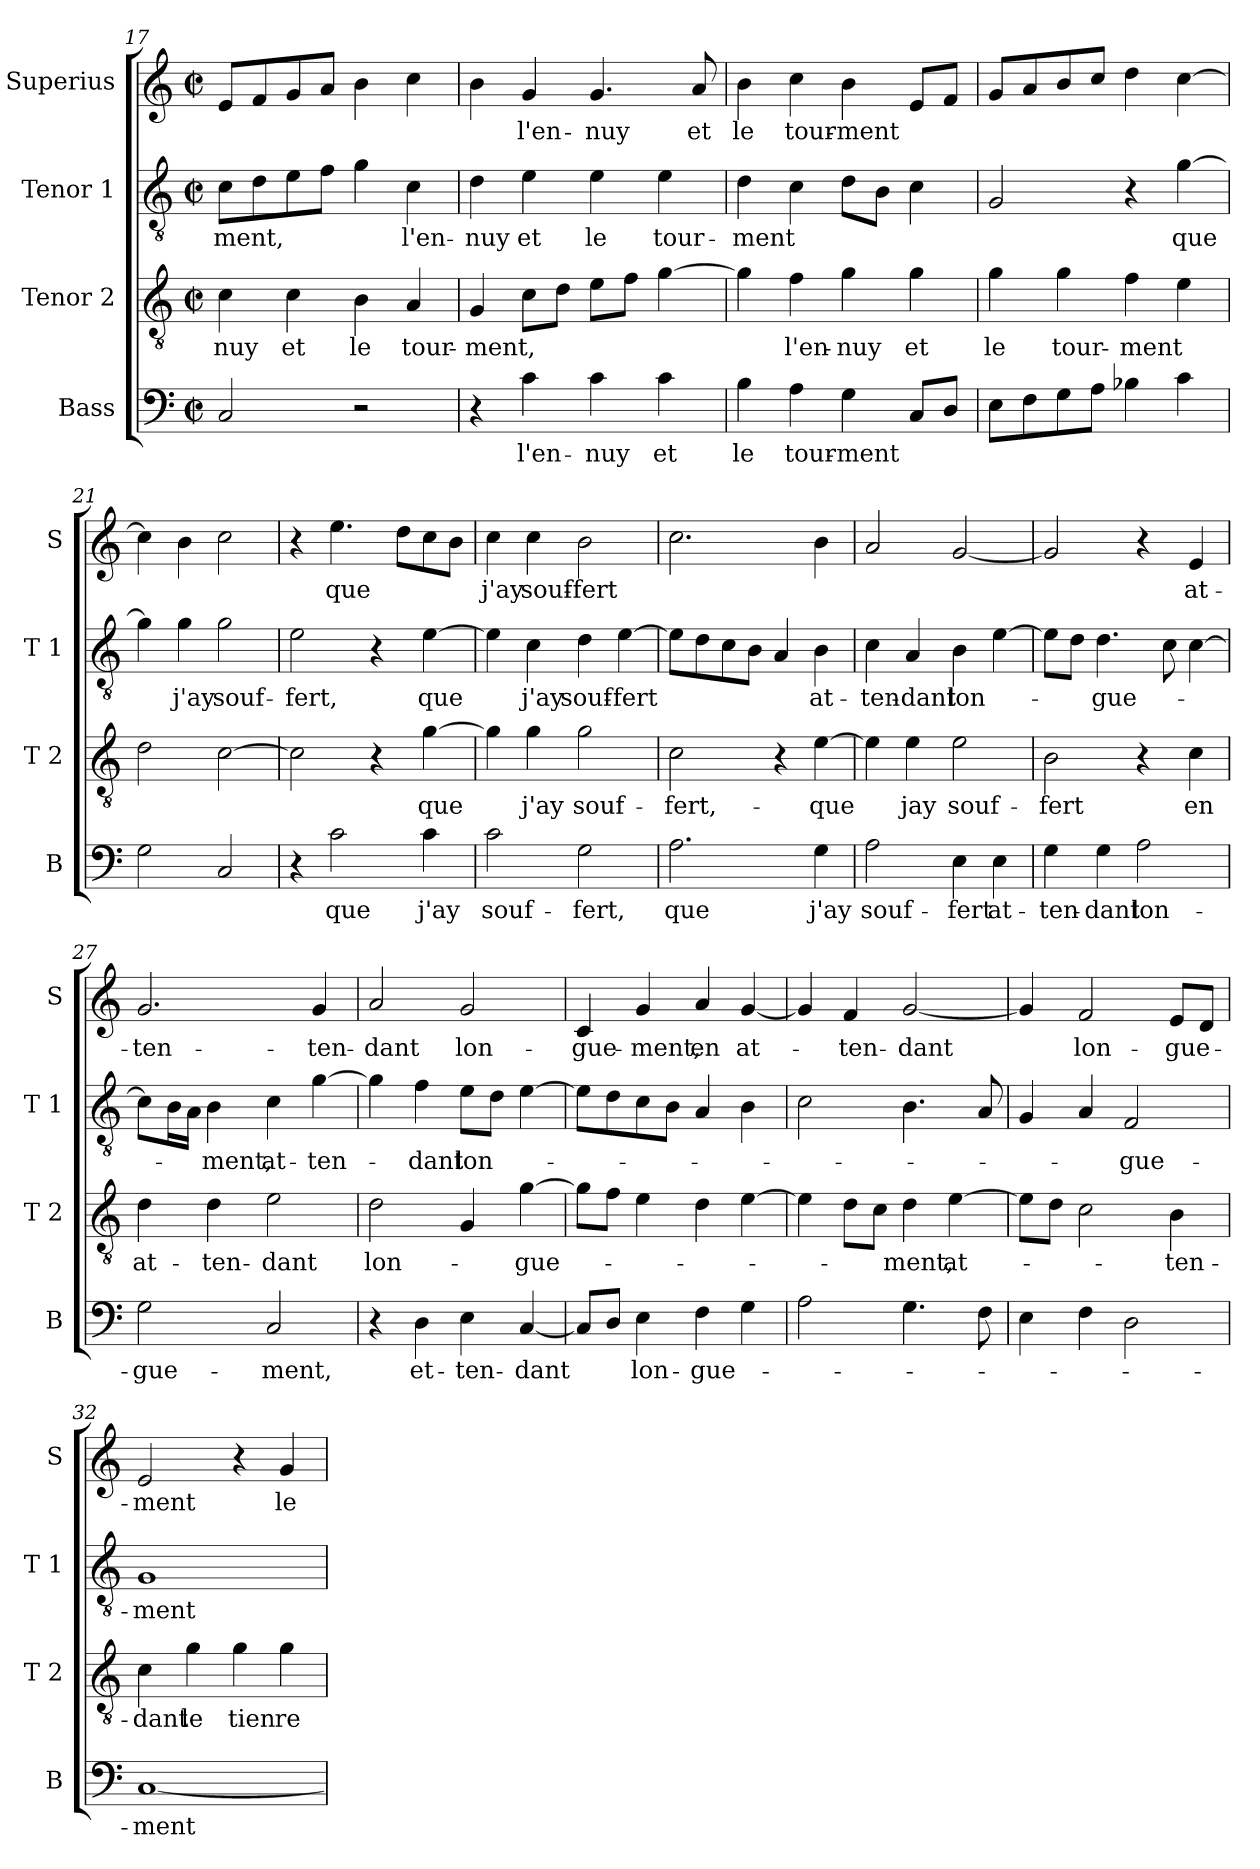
**kern	**text	**kern	**text	**kern	**text	**kern	**text
*part4	*part4	*part3	*part3	*part2	*part2	*part1	*part1
*staff4	*staff4	*staff3	*staff3	*staff2	*staff2	*staff1	*staff1
*I"Bass	*	*I"Tenor 2	*	*I"Tenor 1	*	*I"Superius	*
*I'B	*	*I'T 2	*	*I'T 1	*	*I'S	*
*clefF4	*	*clefGv2	*	*clefGv2	*	*clefG2	*
*k[]	*	*k[]	*	*k[]	*	*k[]	*
*C:	*	*C:	*	*C:	*	*C:	*
*M2/2	*	*M2/2	*	*M2/2	*	*M2/2	*
*met(c|)	*	*met(c|)	*	*met(c|)	*	*met(c|)	*
=17	=17	=17	=17	=17	=17	=17	=17
2C/	.	4c\	-nuy	8c\L	-ment,	8e/L	.
.	.	.	.	8d\	.	8f/	.
.	.	4c\	et	8e\	.	8g/	.
.	.	.	.	8f\J	.	8a/J	.
2r	.	4B\	le	4g\	.	4b\	.
.	.	4A/	tour-	4c\	l'en-	4cc\	.
=18	=18	=18	=18	=18	=18	=18	=18
4r	.	4G/	-ment,	4d\	-nuy	4b\	.
4c\	l'en-	8c\L	.	4e\	et	4g/	l'en-
.	.	8d\J	.	.	.	.	.
4c\	-nuy	8e\L	.	4e\	le	4.g/	-nuy
.	.	8f\J	.	.	.	.	.
4c\	et	[4g\	.	4e\	tour-	.	.
.	.	.	.	.	.	8a/	et
=19	=19	=19	=19	=19	=19	=19	=19
4B\	le	4g\]	.	4d\	-ment	4b\	le
4A\	tour-	4f\	l'en-	4c\	.	4cc\	tour-
4G\	-ment	4g\	-nuy	8d\L	.	4b\	-ment
.	.	.	.	8B\J	.	.	.
8C/L	.	4g\	et	4c\	.	8e/L	.
8D/J	.	.	.	.	.	8f/J	.
=20	=20	=20	=20	=20	=20	=20	=20
8E\L	.	4g\	le	2G/	.	8g/L	.
8F\	.	.	.	.	.	8a/	.
8G\	.	4g\	tour-	.	.	8b/	.
8A\J	.	.	.	.	.	8cc/J	.
4B-X\	.	4f\	-ment	4r	.	4dd\	.
4c\	.	4e\	.	[4g\	que	[4cc\	.
!!LO:LB:g=z
=21	=21	=21	=21	=21	=21	=21	=21
2G\	.	2d\	.	4g\]	.	4cc\]	.
.	.	.	.	4g\	j'ay	4b\	.
2C/	.	[2c\	.	2g\	souf-	2cc\	.
=22	=22	=22	=22	=22	=22	=22	=22
4r	.	2c\]	.	2e\	-fert,	4r	.
2c\	que	.	.	.	.	4.ee\	que
.	.	4r	.	4r	.	.	.
.	.	.	.	.	.	8dd\L	.
4c\	j'ay	[4g\	que	[4e\	que	8cc\	.
.	.	.	.	.	.	8b\J	.
=23	=23	=23	=23	=23	=23	=23	=23
2c\	souf-	4g\]	.	4e\]	.	4cc\	j'ay
.	.	4g\	j'ay	4c\	j'ay	4cc\	souf-
2G\	-fert,	2g\	souf-	4d\	souf-	2b\	-fert
.	.	.	.	[4e\	-fert	.	.
=24	=24	=24	=24	=24	=24	=24	=24
2.A\	que	2c\	-fert,-	8e\L]	.	2.cc\	.
.	.	.	.	8d\	.	.	.
.	.	.	.	8c\	.	.	.
.	.	.	.	8B\J	.	.	.
.	.	4r	.	4A/	.	.	.
4G\	j'ay	[4e\	-que	4B\	at-	4b\	.
=25	=25	=25	=25	=25	=25	=25	=25
2A\	souf-	4e\]	.	4c\	-ten-	2a/	.
.	.	4e\	jay	4A/	-dant	.	.
4E\	-fert	2e\	souf-	4B\	lon-	[2g/	.
4E\	at-	.	.	[4e\	.	.	.
!!LO:LB:g=z
=26	=26	=26	=26	=26	=26	=26	=26
4G\	-ten-	2B\	-fert	8e\L]	.	2g/]	.
.	.	.	.	8d\J	.	.	.
4G\	-dant	.	.	4.d\	-gue-	.	.
2A\	lon-	4r	.	.	.	4r	.
.	.	.	.	8c\	.	.	.
.	.	4c\	en	[4c\	.	4e/	at-
=27	=27	=27	=27	=27	=27	=27	=27
2G\	-gue-	4d\	at-	8c\L]	.	2.g/	-ten-
.	.	.	.	16B\L	.	.	.
.	.	.	.	16A\JJ	.	.	.
.	.	4d\	-ten-	4B\	-ment,	.	.
2C/	-ment,	2e\	-dant	4c\	at-	.	.
.	.	.	.	[4g\	-ten-	4g/	-ten-
=28	=28	=28	=28	=28	=28	=28	=28
4r	.	2d\	lon-	4g\]	.	2a/	-dant
4D\	et-	.	.	4f\	-dant	.	.
4E\	-ten-	4G/	.	8e\L	lon-	2g/	lon-
.	.	.	.	8d\J	.	.	.
[4C/	-dant	[4g\	-gue-	[4e\	.	.	.
=29	=29	=29	=29	=29	=29	=29	=29
8C/L]	.	8g\L]	.	8e\L]	.	4c/	-gue-
8D/J	.	8f\J	.	8d\	.	.	.
4E\	lon-	4e\	.	8c\	.	4g/	-ment,
.	.	.	.	8B\J	.	.	.
4F\	-gue-	4d\	.	4A/	.	4a/	en
4G\	.	[4e\	.	4B\	.	[4g/	at-
=30	=30	=30	=30	=30	=30	=30	=30
2A\	.	4e\]	.	2c\	.	4g/]	.
.	.	8d\L	.	.	.	4f/	-ten-
.	.	8c\J	.	.	.	.	.
4.G\	.	4d\	-ment,	4.B\	.	[2g/	-dant
.	.	[4e\	at-	.	.	.	.
8F\	.	.	.	8A/	.	.	.
!!LO:PB:g=z
=31	=31	=31	=31	=31	=31	=31	=31
4E\	.	8e\L]	.	4G/	.	4g/]	.
.	.	8d\J	.	.	.	.	.
4F\	.	2c\	.	4A/	.	2f/	lon-
2D\	.	.	.	2F/	-gue-	.	.
.	.	4B\	-ten-	.	.	8e/L	-gue-
.	.	.	.	.	.	8d/J	.
=32	=32	=32	=32	=32	=32	=32	=32
[1C	-ment	4c\	-dant	1G	-ment	2e/	-ment
.	.	4g\	le	.	.	.	.
.	.	4g\	tien	.	.	4r	.
.	.	4g\	re-	.	.	4g/	le
=	=	=	=	=	=	=	=
*-	*-	*-	*-	*-	*-	*-	*-
